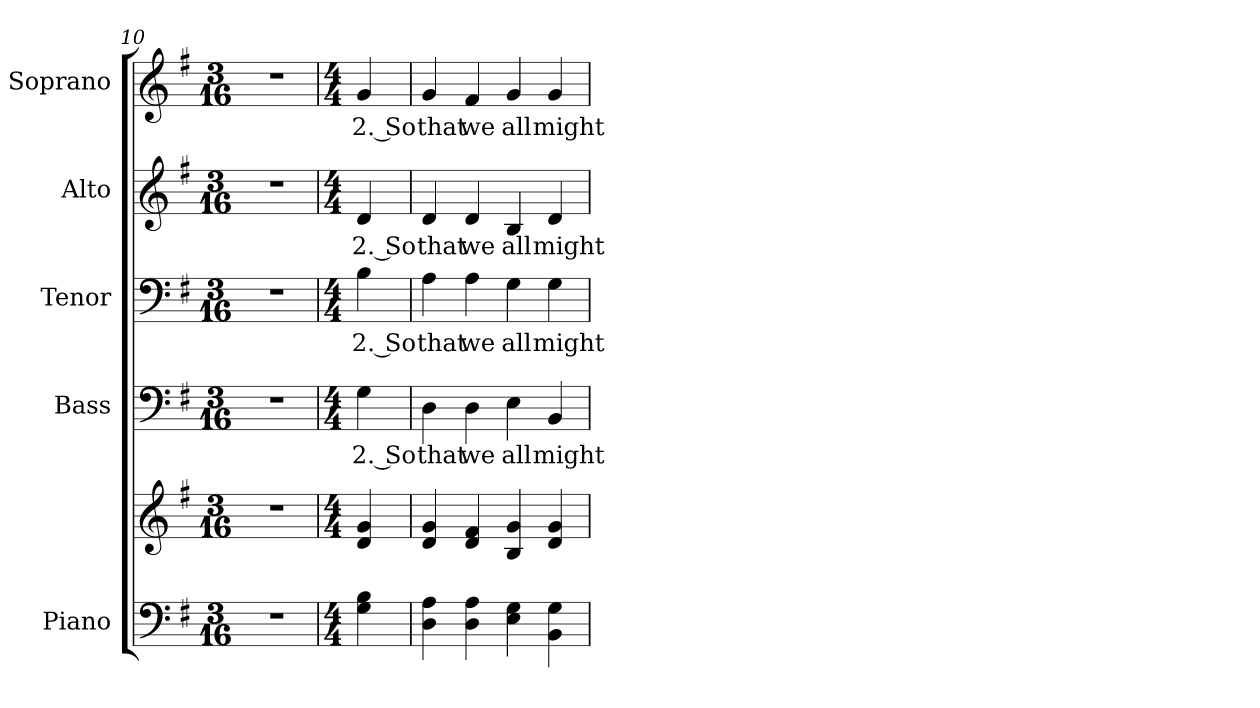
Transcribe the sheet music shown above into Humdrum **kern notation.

**kern	**kern	**kern	**text	**kern	**text	**kern	**text	**kern	**text
*part5	*part5	*part4	*part4	*part3	*part3	*part2	*part2	*part1	*part1
*staff6	*staff5	*staff4	*staff4	*staff3	*staff3	*staff2	*staff2	*staff1	*staff1
*I"Piano	*	*I"Bass	*	*I"Tenor	*	*I"Alto	*	*I"Soprano	*
*I'Pno.	*	*I'B.	*	*I'T.	*	*I'A.	*	*I'S.	*
!!LO:PB:g=z
*clefF4	*clefG2	*clefF4	*	*clefF4	*	*clefG2	*	*clefG2	*
*k[f#]	*k[f#]	*k[f#]	*	*k[f#]	*	*k[f#]	*	*k[f#]	*
*G:	*G:	*G:	*	*G:	*	*G:	*	*G:	*
*M3/16	*M3/16	*M3/16	*	*M3/16	*	*M3/16	*	*M3/16	*
=10	=10	=10	=10	=10	=10	=10	=10	=10	=10
!LO:N:vis=1	!LO:N:vis=1	!LO:N:vis=1	!	!LO:N:vis=1	!	!LO:N:vis=1	!	!LO:N:vis=1	!
8.r	8.r	8.r	.	8.r	.	8.r	.	8.r	.
=11	=11	=11	=11	=11	=11	=11	=11	=11	=11
*M4/4	*M4/4	*M4/4	*	*M4/4	*	*M4/4	*	*M4/4	*
!	!	!	!LO:LY:b:color=#000000	!	!	!	!	!	!
!	!	!	!	!	!LO:LY:b:color=#000000	!	!	!	!
!	!	!	!	!	!	!	!LO:LY:b:color=#000000	!	!
!	!	!	!	!	!	!	!	!	!LO:LY:b:color=#000000
4Gi\ 4Bi	4di/ 4gi	4Gi\	2. So	4Bi\	2. So	4di/	2. So	4gi/	2. So
!!LO:PB:g=z
=12	=12	=12	=12	=12	=12	=12	=12	=12	=12
!	!	!	!LO:LY:b:color=#000000	!	!	!	!	!	!
!	!	!	!	!	!LO:LY:b:color=#000000	!	!	!	!
!	!	!	!	!	!	!	!LO:LY:b:color=#000000	!	!
!	!	!	!	!	!	!	!	!	!LO:LY:b:color=#000000
4Di\ 4Ai	4di/ 4gi	4Di\	that	4Ai\	that	4di/	that	4gi/	that
!	!	!	!LO:LY:b:color=#000000	!	!	!	!	!	!
!	!	!	!	!	!LO:LY:b:color=#000000	!	!	!	!
!	!	!	!	!	!	!	!LO:LY:b:color=#000000	!	!
!	!	!	!	!	!	!	!	!	!LO:LY:b:color=#000000
4Di\ 4Ai	4di/ 4f#i	4Di\	we	4Ai\	we	4di/	we	4f#i/	we
!	!	!	!LO:LY:b:color=#000000	!	!	!	!	!	!
!	!	!	!	!	!LO:LY:b:color=#000000	!	!	!	!
!	!	!	!	!	!	!	!LO:LY:b:color=#000000	!	!
!	!	!	!	!	!	!	!	!	!LO:LY:b:color=#000000
4Ei\ 4Gi	4Bi/ 4gi	4Ei\	all	4Gi\	all	4Bi/	all	4gi/	all
!	!	!	!LO:LY:b:color=#000000	!	!	!	!	!	!
!	!	!	!	!	!LO:LY:b:color=#000000	!	!	!	!
!	!	!	!	!	!	!	!LO:LY:b:color=#000000	!	!
!	!	!	!	!	!	!	!	!	!LO:LY:b:color=#000000
4BBi\ 4Gi	4di/ 4gi	4BBi/	might	4Gi\	might	4di/	might	4gi/	might
=	=	=	=	=	=	=	=	=	=
*-	*-	*-	*-	*-	*-	*-	*-	*-	*-
